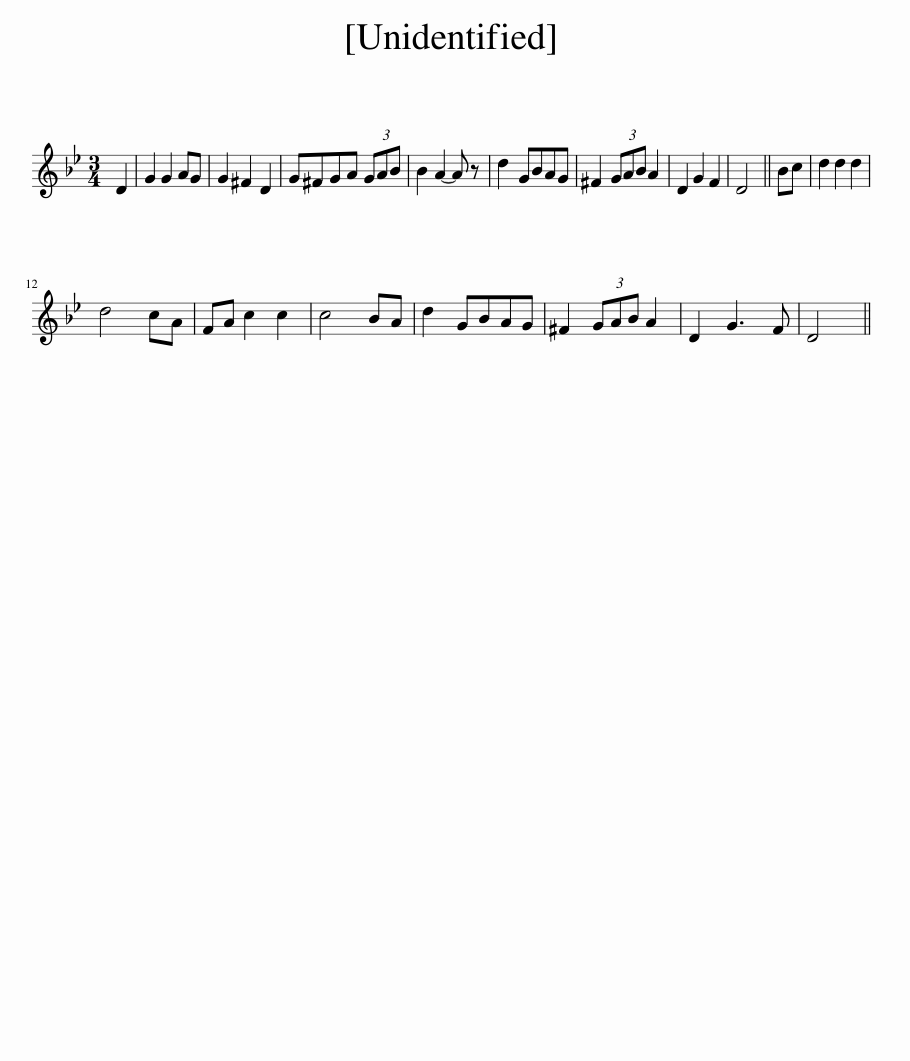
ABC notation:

X:1
L:1/8
M:3/4
I:linebreak $
K:Gmin
V:1 treble
V:1
 D2 | G2 G2 AG | G2 ^F2 D2 | G^FGA (3GAB | B2 A2- A z | %5
 d2 GBAG | ^F2 (3GAB A2 | D2 G2 F2 | D4 || Bc | %10
 d2 d2 d2 |$ d4 cA | FA c2 c2 | c4 BA | d2 GBAG | %15
 ^F2 (3GAB A2 | D2 G3 F | D4 || %18
